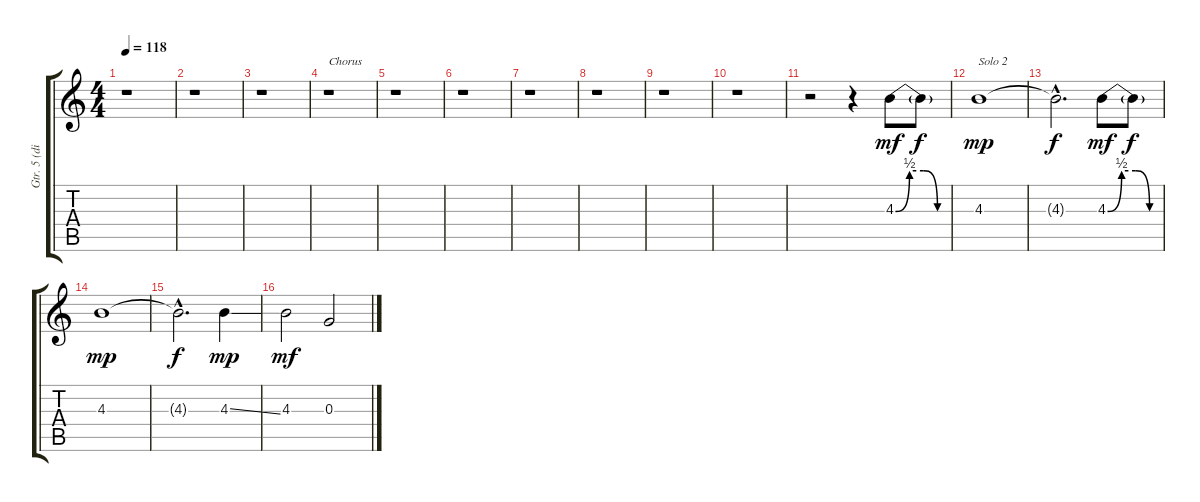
\track ("Gtr. 5 (dist. w/delay)" "Gtr. 5 (di") {instrument distortionguitar}
\staff {score tabs}
\tuning (E4 B3 G3 D3 A2 E2) {hide}
\ts (4 4)
\tempo 118
\clef g2
\ks c
r.1{dy mf} |
r.1 |
r.1 |
r.1{txt "Chorus"} |
r.1 |
r.1 |
r.1 |
r.1 |
r.1 |
r.1 |
r.2 r.4 4.3{be (custom 0 0 15 2 30 2 45 0 60 0)}.8 4.3{t}.8{dy f} |
4.3.1{txt "Solo 2" dy mp} |
4.3{hac t}.2{d dy f} 4.3{be (custom 0 0 15 2 30 2 45 0 60 0)}.8{dy mf} 4.3{t}.8{dy f} |
4.3.1{dy mp} |
4.3{hac t}.2{d dy f} 4.3{ss}.4{dy mp} |
4.3.2{dy mf} 0.3.2
